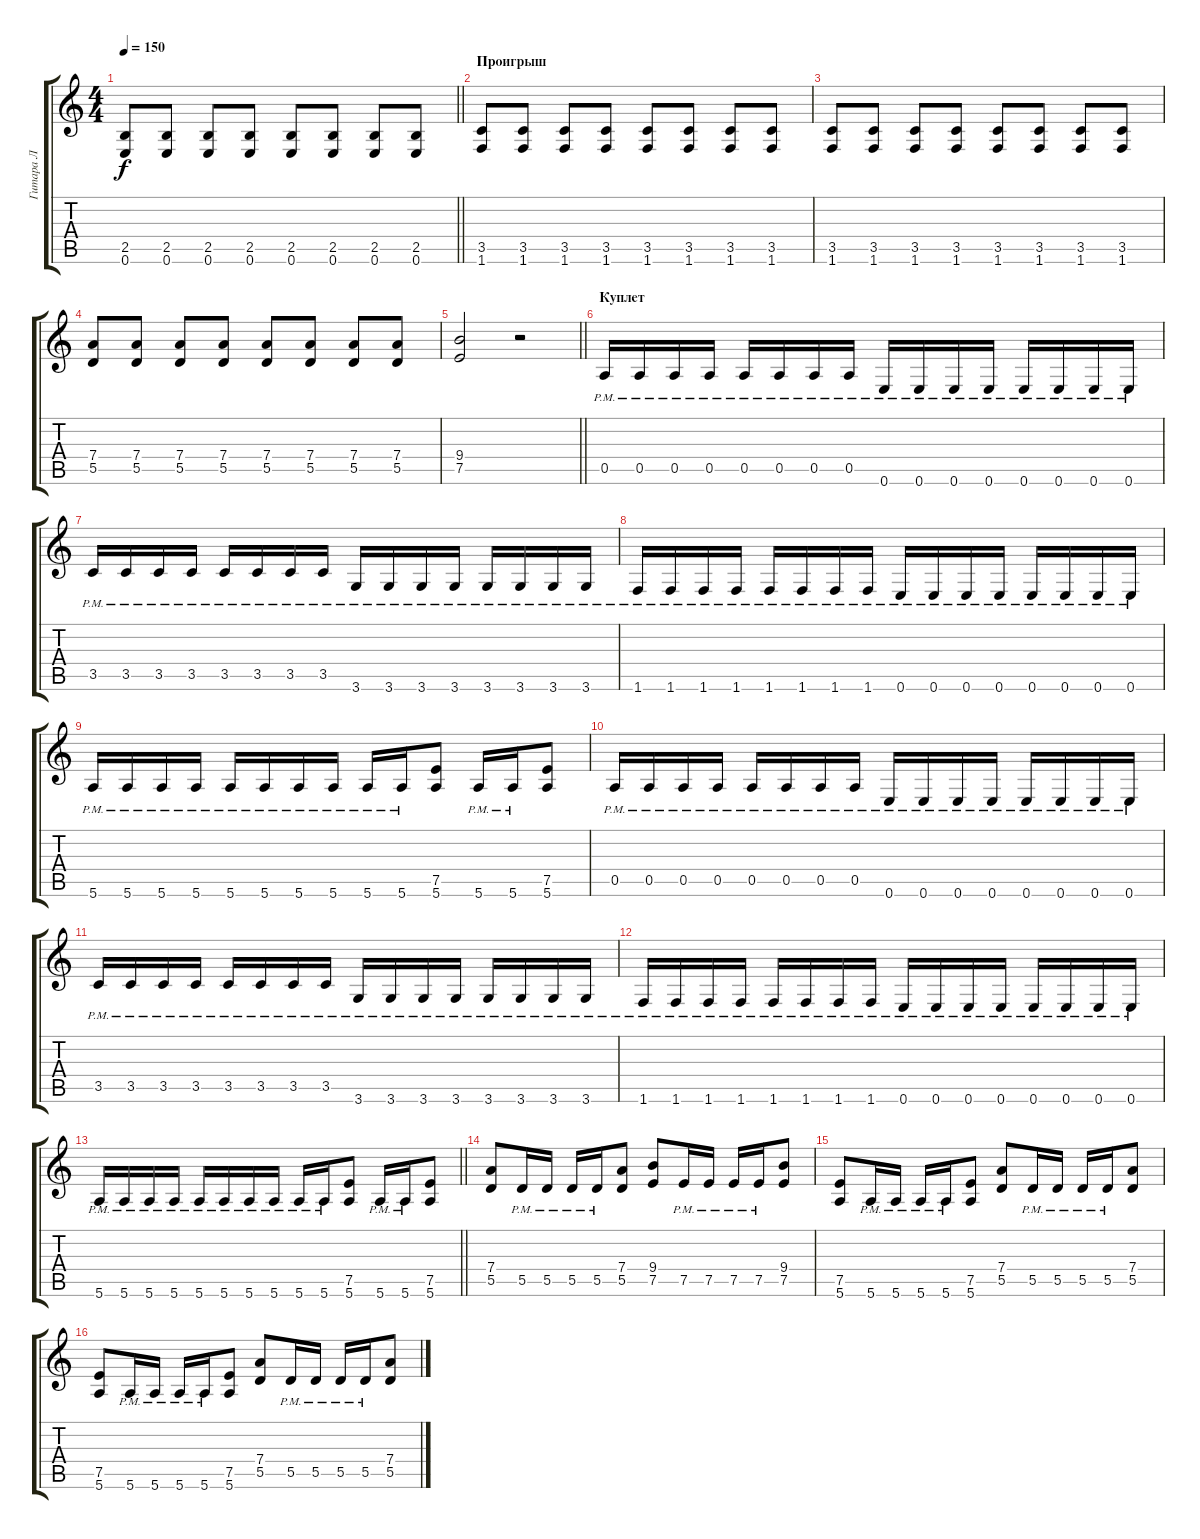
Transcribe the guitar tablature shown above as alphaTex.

\track ("Гитара Л" "Гитара Л") {instrument distortionguitar}
\staff {score tabs}
\tuning (E4 B3 G3 D3 A2 E2) {hide}
\ts (4 4)
\tempo 150
\clef g2
\barLineRight lightlight
\ks c
(2.5 0.6).8{dy f} (2.5 0.6).8 (2.5 0.6).8 (2.5 0.6).8 (2.5 0.6).8 (2.5 0.6).8 (2.5 0.6).8 (2.5 0.6).8 |
\section ("" "Проигрыш")
(3.5 1.6).8 (3.5 1.6).8 (3.5 1.6).8 (3.5 1.6).8 (3.5 1.6).8 (3.5 1.6).8 (3.5 1.6).8 (3.5 1.6).8 |
(3.5 1.6).8 (3.5 1.6).8 (3.5 1.6).8 (3.5 1.6).8 (3.5 1.6).8 (3.5 1.6).8 (3.5 1.6).8 (3.5 1.6).8 |
(7.4 5.5).8 (7.4 5.5).8 (7.4 5.5).8 (7.4 5.5).8 (7.4 5.5).8 (7.4 5.5).8 (7.4 5.5).8 (7.4 5.5).8 |
\barLineRight lightlight
(9.4 7.5).2 r.2 |
\section ("" "Куплет")
0.5{pm}.16 0.5{pm}.16 0.5{pm}.16 0.5{pm}.16 0.5{pm}.16 0.5{pm}.16 0.5{pm}.16 0.5{pm}.16 0.6{pm}.16 0.6{pm}.16 0.6{pm}.16 0.6{pm}.16 0.6{pm}.16 0.6{pm}.16 0.6{pm}.16 0.6{pm}.16 |
3.5{pm}.16 3.5{pm}.16 3.5{pm}.16 3.5{pm}.16 3.5{pm}.16 3.5{pm}.16 3.5{pm}.16 3.5{pm}.16 3.6{pm}.16 3.6{pm}.16 3.6{pm}.16 3.6{pm}.16 3.6{pm}.16 3.6{pm}.16 3.6{pm}.16 3.6{pm}.16 |
1.6{pm}.16 1.6{pm}.16 1.6{pm}.16 1.6{pm}.16 1.6{pm}.16 1.6{pm}.16 1.6{pm}.16 1.6{pm}.16 0.6{pm}.16 0.6{pm}.16 0.6{pm}.16 0.6{pm}.16 0.6{pm}.16 0.6{pm}.16 0.6{pm}.16 0.6{pm}.16 |
5.6{pm}.16 5.6{pm}.16 5.6{pm}.16 5.6{pm}.16 5.6{pm}.16 5.6{pm}.16 5.6{pm}.16 5.6{pm}.16 5.6{pm}.16 5.6{pm}.16 (7.5 5.6).8 5.6{pm}.16 5.6{pm}.16 (7.5 5.6).8 |
0.5{pm}.16 0.5{pm}.16 0.5{pm}.16 0.5{pm}.16 0.5{pm}.16 0.5{pm}.16 0.5{pm}.16 0.5{pm}.16 0.6{pm}.16 0.6{pm}.16 0.6{pm}.16 0.6{pm}.16 0.6{pm}.16 0.6{pm}.16 0.6{pm}.16 0.6{pm}.16 |
3.5{pm}.16 3.5{pm}.16 3.5{pm}.16 3.5{pm}.16 3.5{pm}.16 3.5{pm}.16 3.5{pm}.16 3.5{pm}.16 3.6{pm}.16 3.6{pm}.16 3.6{pm}.16 3.6{pm}.16 3.6{pm}.16 3.6{pm}.16 3.6{pm}.16 3.6{pm}.16 |
1.6{pm}.16 1.6{pm}.16 1.6{pm}.16 1.6{pm}.16 1.6{pm}.16 1.6{pm}.16 1.6{pm}.16 1.6{pm}.16 0.6{pm}.16 0.6{pm}.16 0.6{pm}.16 0.6{pm}.16 0.6{pm}.16 0.6{pm}.16 0.6{pm}.16 0.6{pm}.16 |
\barLineRight lightlight
5.6{pm}.16 5.6{pm}.16 5.6{pm}.16 5.6{pm}.16 5.6{pm}.16 5.6{pm}.16 5.6{pm}.16 5.6{pm}.16 5.6{pm}.16 5.6{pm}.16 (7.5 5.6).8 5.6{pm}.16 5.6{pm}.16 (7.5 5.6).8 |
\section ("" " ")
(7.4 5.5).8 5.5{pm}.16 5.5{pm}.16 5.5{pm}.16 5.5{pm}.16 (7.4 5.5).8 (9.4 7.5).8 7.5{pm}.16 7.5{pm}.16 7.5{pm}.16 7.5{pm}.16 (9.4 7.5).8 |
(7.5 5.6).8 5.6{pm}.16 5.6{pm}.16 5.6{pm}.16 5.6{pm}.16 (7.5 5.6).8 (7.4 5.5).8 5.5{pm}.16 5.5{pm}.16 5.5{pm}.16 5.5{pm}.16 (7.4 5.5).8 |
(7.5 5.6).8 5.6{pm}.16 5.6{pm}.16 5.6{pm}.16 5.6{pm}.16 (7.5 5.6).8 (7.4 5.5).8 5.5{pm}.16 5.5{pm}.16 5.5{pm}.16 5.5{pm}.16 (7.4 5.5).8
